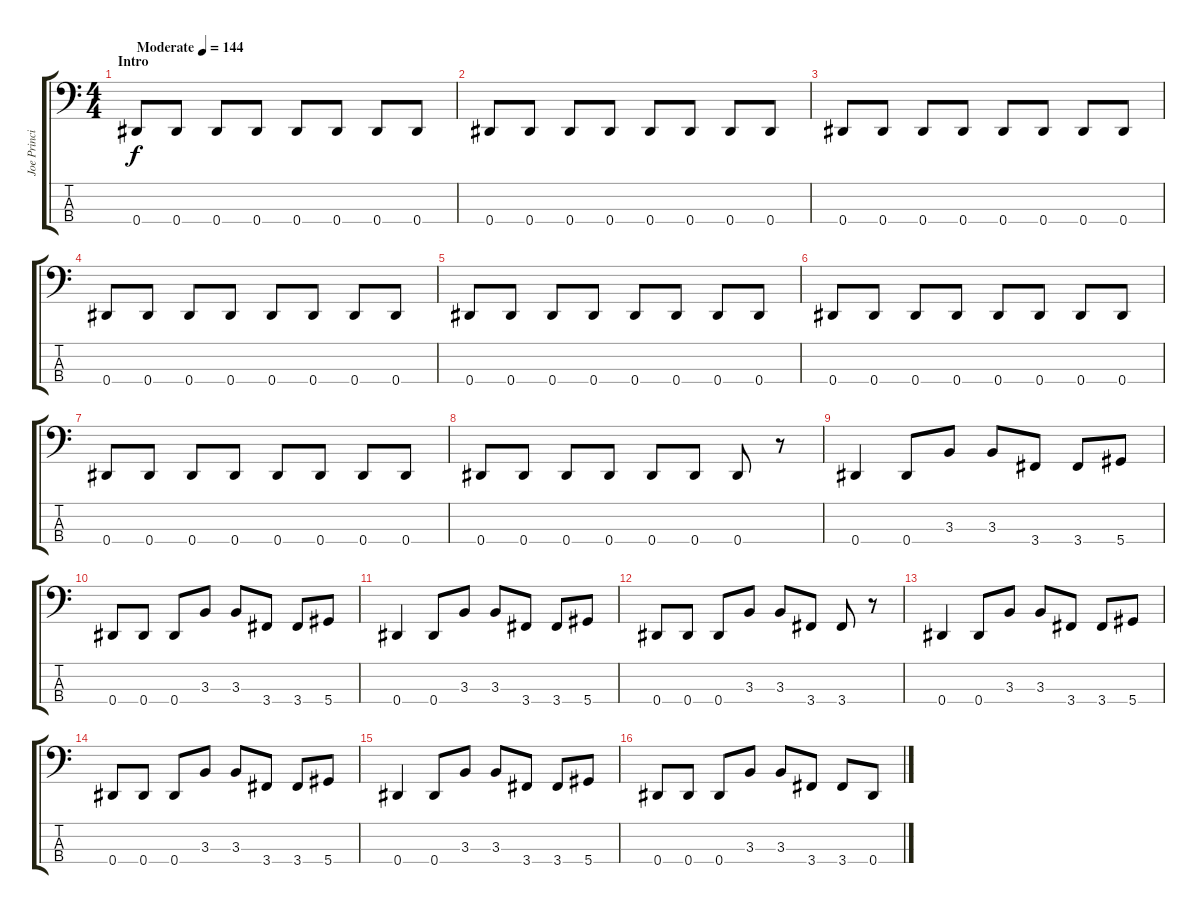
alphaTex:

\track ("Joe Principe - Bass" "Joe Princi") {instrument electricbassfinger}
\staff {score tabs}
\tuning (Gb2 Db2 Ab1 Eb1) {hide}
\ts (4 4)
\section ("" "Intro")
\tempo (144 "Moderate")
\clef f4
\ks c
0.4.8{dy f instrument electricbassfinger} 0.4.8 0.4.8 0.4.8 0.4.8 0.4.8 0.4.8 0.4.8 |
0.4.8 0.4.8 0.4.8 0.4.8 0.4.8 0.4.8 0.4.8 0.4.8 |
0.4.8 0.4.8 0.4.8 0.4.8 0.4.8 0.4.8 0.4.8 0.4.8 |
0.4.8 0.4.8 0.4.8 0.4.8 0.4.8 0.4.8 0.4.8 0.4.8 |
0.4.8 0.4.8 0.4.8 0.4.8 0.4.8 0.4.8 0.4.8 0.4.8 |
0.4.8 0.4.8 0.4.8 0.4.8 0.4.8 0.4.8 0.4.8 0.4.8 |
0.4.8 0.4.8 0.4.8 0.4.8 0.4.8 0.4.8 0.4.8 0.4.8 |
0.4.8 0.4.8 0.4.8 0.4.8 0.4.8 0.4.8 0.4.8 r.8 |
0.4.4 0.4.8 3.3.8 3.3.8 3.4.8 3.4.8 5.4.8 |
0.4.8 0.4.8 0.4.8 3.3.8 3.3.8 3.4.8 3.4.8 5.4.8 |
0.4.4 0.4.8 3.3.8 3.3.8 3.4.8 3.4.8 5.4.8 |
0.4.8 0.4.8 0.4.8 3.3.8 3.3.8 3.4.8 3.4.8 r.8 |
0.4.4 0.4.8 3.3.8 3.3.8 3.4.8 3.4.8 5.4.8 |
0.4.8 0.4.8 0.4.8 3.3.8 3.3.8 3.4.8 3.4.8 5.4.8 |
0.4.4 0.4.8 3.3.8 3.3.8 3.4.8 3.4.8 5.4.8 |
0.4.8 0.4.8 0.4.8 3.3.8 3.3.8 3.4.8 3.4.8 0.4.8
